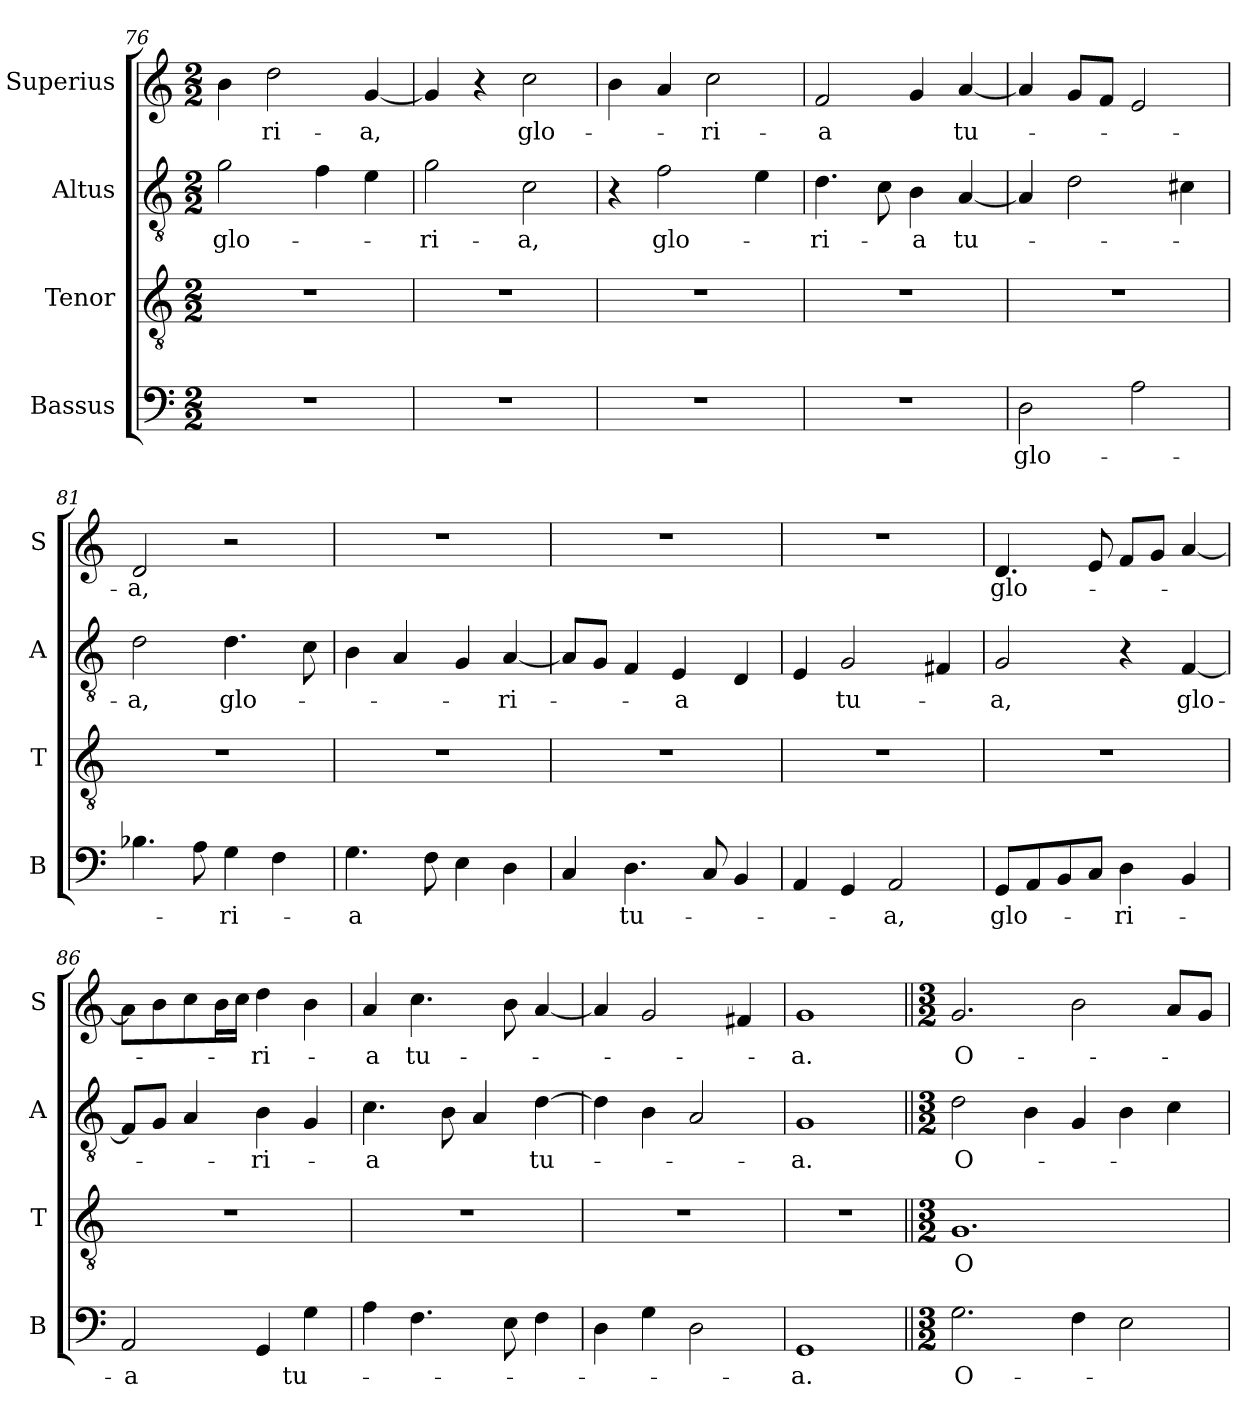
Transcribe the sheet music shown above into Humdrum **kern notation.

**kern	**text	**kern	**text	**kern	**text	**kern	**text
*part4	*part4	*part3	*part3	*part2	*part2	*part1	*part1
*staff4	*staff4	*staff3	*staff3	*staff2	*staff2	*staff1	*staff1
*I"Bassus	*	*I"Tenor	*	*I"Altus	*	*I"Superius	*
*I'B	*	*I'T	*	*I'A	*	*I'S	*
*clefF4	*	*clefGv2	*	*clefGv2	*	*clefG2	*
*M2/2	*	*M2/2	*	*M2/2	*	*M2/2	*
=76	=76	=76	=76	=76	=76	=76	=76
!	!	!	!	!	!LO:LY:i	!	!
1r	.	1r	.	2g	glo-	4b	.
!	!	!	!	!	!	!	!LO:LY:i
.	.	.	.	.	.	2dd	-ri-
.	.	.	.	4f	.	.	.
!	!	!	!	!	!	!	!LO:LY:i
.	.	.	.	4e	.	[4g	-a,
=77	=77	=77	=77	=77	=77	=77	=77
!	!	!	!	!	!LO:LY:i	!	!
1r	.	1r	.	2g	-ri-	4g]	.
.	.	.	.	.	.	4r	.
!	!	!	!	!	!LO:LY:i	!	!
.	.	.	.	2c	-a,	2cc	glo-
=78	=78	=78	=78	=78	=78	=78	=78
1r	.	1r	.	4r	.	4b	.
!	!	!	!	!	!LO:LY:i	!	!
.	.	.	.	2f	glo-	4a	.
.	.	.	.	.	.	2cc	-ri-
.	.	.	.	4e	.	.	.
=79	=79	=79	=79	=79	=79	=79	=79
!	!	!	!	!	!LO:LY:i	!	!
1r	.	1r	.	4.d	-ri-	2f	-a
.	.	.	.	8c	.	.	.
!	!	!	!	!	!LO:LY:i	!	!
.	.	.	.	4B	-a	4g	.
!	!	!	!	!	!LO:LY:i	!	!LO:LY:i
.	.	.	.	[4A	tu-	[4a	tu-
=80	=80	=80	=80	=80	=80	=80	=80
2D	glo-	1r	.	4A]	.	4a]	.
.	.	.	.	2d	.	8gL	.
.	.	.	.	.	.	8fJ	.
2A	.	.	.	.	.	2e	.
.	.	.	.	4c#X	.	.	.
=81	=81	=81	=81	=81	=81	=81	=81
!	!	!	!	!	!LO:LY:i	!	!LO:LY:i
4.B-X	.	1r	.	2d	-a,	2d	-a,
8A	.	.	.	.	.	.	.
!	!	!	!	!	!LO:LY:i	!	!
4G	-ri-	.	.	4.d	glo-	2r	.
4F	.	.	.	.	.	.	.
.	.	.	.	8c	.	.	.
=82	=82	=82	=82	=82	=82	=82	=82
4.G	-a	1r	.	4B	.	1r	.
.	.	.	.	4A	.	.	.
8F	.	.	.	.	.	.	.
4E	.	.	.	4G	.	.	.
!	!	!	!	!	!LO:LY:i	!	!
4D	.	.	.	[4A	-ri-	.	.
=83	=83	=83	=83	=83	=83	=83	=83
4C	.	1r	.	8AL]	.	1r	.
.	.	.	.	8GJ	.	.	.
!	!LO:LY:i	!	!	!	!	!	!
4.D	tu-	.	.	4F	.	.	.
!	!	!	!	!	!LO:LY:i	!	!
.	.	.	.	4E	-a	.	.
8C	.	.	.	.	.	.	.
4BB	.	.	.	4D	.	.	.
=84	=84	=84	=84	=84	=84	=84	=84
4AA	.	1r	.	4E	.	1r	.
!	!	!	!	!	!LO:LY:i	!	!
4GG	.	.	.	2G	tu-	.	.
!	!LO:LY:i	!	!	!	!	!	!
2AA	-a,	.	.	.	.	.	.
.	.	.	.	4F#X	.	.	.
=85	=85	=85	=85	=85	=85	=85	=85
!	!LO:LY:i	!	!	!	!LO:LY:i	!	!LO:LY:i
8GGL	glo-	1r	.	2G	-a,	4.d	glo-
8AA	.	.	.	.	.	.	.
8BB	.	.	.	.	.	.	.
8CJ	.	.	.	.	.	8e	.
!	!LO:LY:i	!	!	!	!	!	!
4D	-ri-	.	.	4r	.	8fL	.
.	.	.	.	.	.	8gJ	.
!	!	!	!	!	!LO:LY:i	!	!
4BB	.	.	.	[4F	glo-	[4a	.
=86	=86	=86	=86	=86	=86	=86	=86
!	!LO:LY:i	!	!	!	!	!	!
2AA	-a	1r	.	8FL]	.	8aL]	.
.	.	.	.	8GJ	.	8b	.
.	.	.	.	4A	.	8cc	.
.	.	.	.	.	.	16bL	.
.	.	.	.	.	.	16ccJJ	.
!	!	!	!	!	!LO:LY:i	!	!LO:LY:i
4GG	.	.	.	4B	-ri-	4dd	-ri-
4G	tu-	.	.	4G	.	4b	.
=87	=87	=87	=87	=87	=87	=87	=87
!	!	!	!	!	!LO:LY:i	!	!LO:LY:i
4A	.	1r	.	4.c	-a	4a	-a
4.F	.	.	.	.	.	4.cc	tu-
.	.	.	.	8B	.	.	.
.	.	.	.	4A	.	.	.
8E	.	.	.	.	.	8b	.
4F	.	.	.	[4d	tu-	[4a	.
=88	=88	=88	=88	=88	=88	=88	=88
4D	.	1r	.	4d]	.	4a]	.
4G	.	.	.	4B	.	2g	.
2D	.	.	.	2A	.	.	.
.	.	.	.	.	.	4f#X	.
=89	=89	=89	=89	=89	=89	=89	=89
1GG	-a.	1r	.	1G	-a.	1g	-a.
=90||	=90||	=90||	=90||	=90||	=90||	=90||	=90||
*M3/2	*	*M3/2	*	*M3/2	*	*M3/2	*
2.G	O-	1.G	O-	2d	O-	2.g	O-
.	.	.	.	4B	.	.	.
4F	.	.	.	4G	.	2b	.
2E	.	.	.	4B	.	.	.
.	.	.	.	4c	.	8aL	.
.	.	.	.	.	.	8gJ	.
=	=	=	=	=	=	=	=
*-	*-	*-	*-	*-	*-	*-	*-
